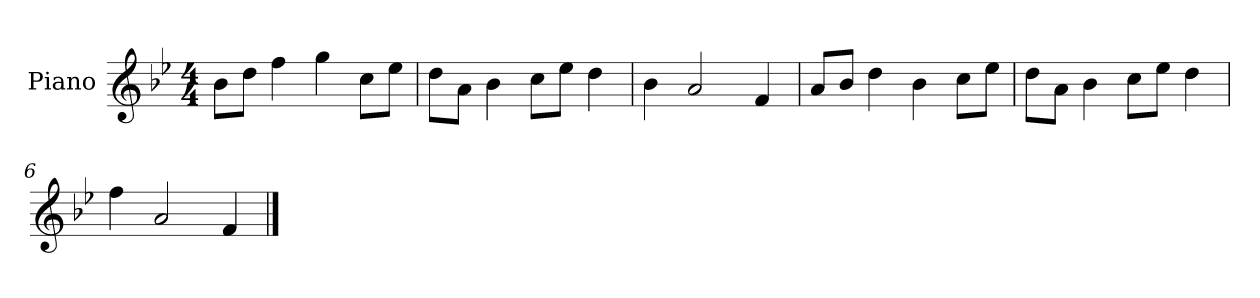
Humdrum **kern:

**kern
*part1
*staff1
*I"Piano
*I'P-no
*clefG2
*k[b-e-]
*M4/4
*MM90
=1
8b-\L
8dd\J
4ff\
4gg\
8cc\L
8ee-\J
=2
8dd\L
8a\J
4b-\
8cc\L
8ee-\J
4dd\
=3
4b-\
2a/
4f/
=4
8a/L
8b-/J
4dd\
4b-\
8cc\L
8ee-\J
=5
8dd\L
8a\J
4b-\
8cc\L
8ee-\J
4dd\
=6
4ff\
2a/
4f/
==
*-
